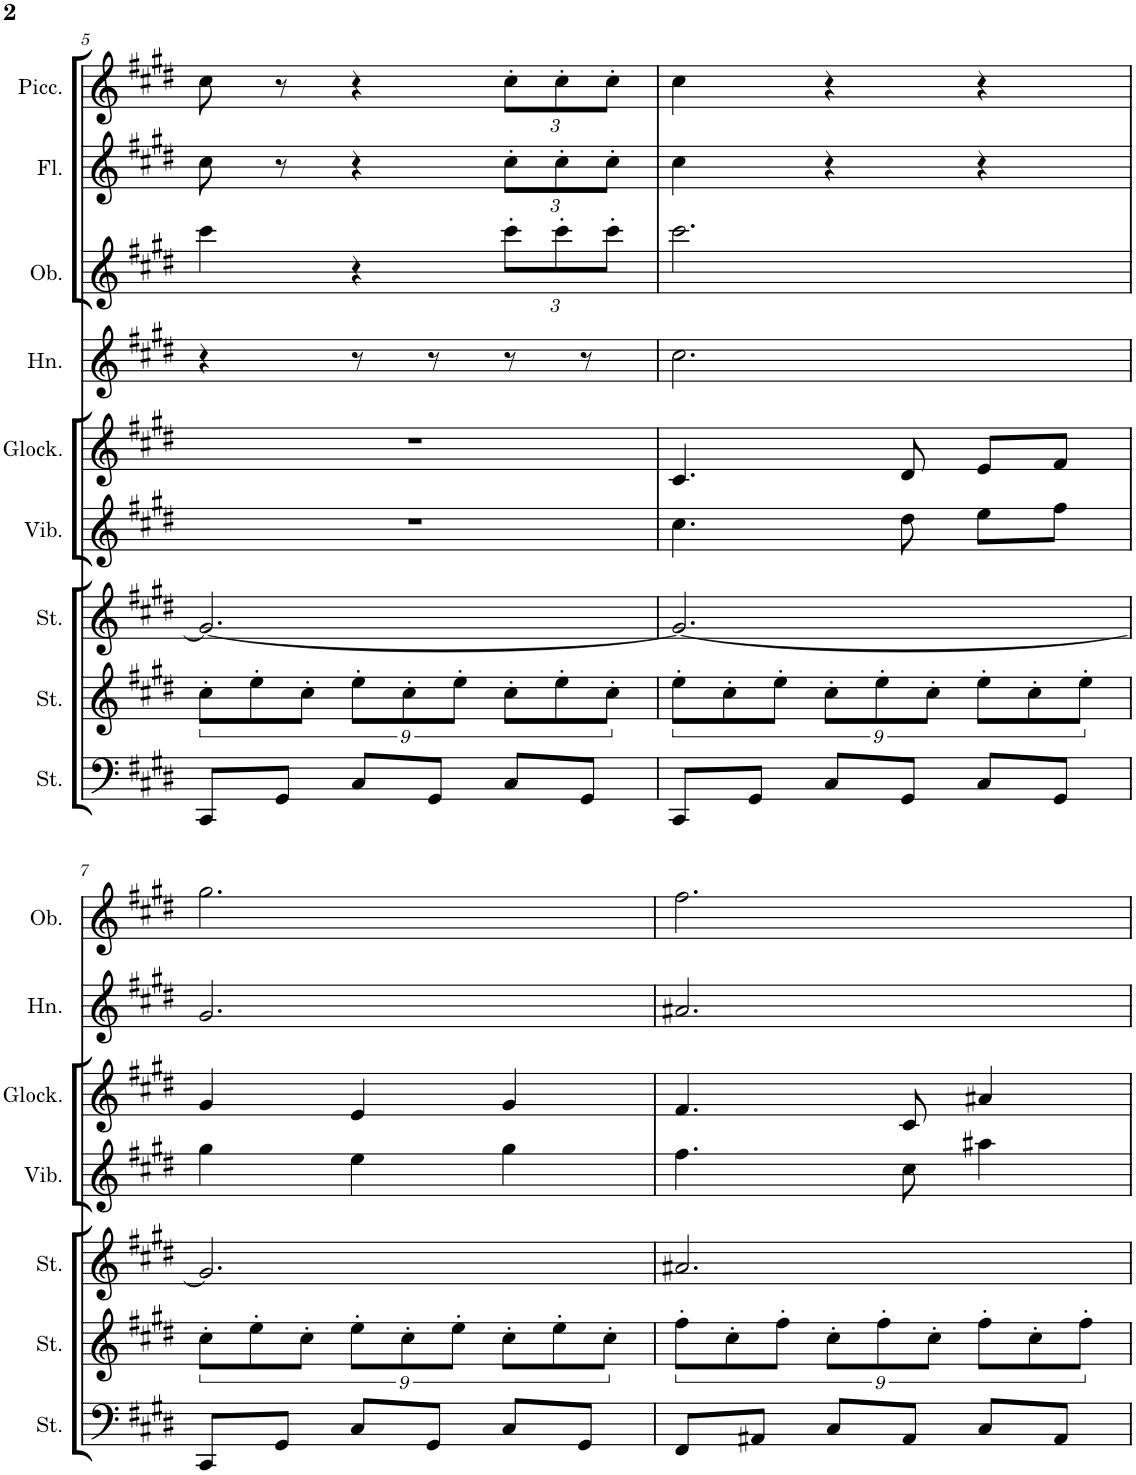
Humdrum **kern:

**kern	**kern	**kern	**kern	**kern	**kern	**kern	**kern	**kern
*part9	*part8	*part7	*part6	*part5	*part4	*part3	*part2	*part1
*staff9	*staff8	*staff7	*staff6	*staff5	*staff4	*staff3	*staff2	*staff1
*I"Strings	*I"Strings	*I"Strings	*I"Vibraphone	*I"Glockenspiel	*I"Horn	*I"Oboe	*I"Flute	*I"Piccolo
*I'St.	*I'St.	*I'St.	*I'Vib.	*I'Glock.	*I'Hn.	*I'Ob.	*I'Fl.	*I'Picc.
!!LO:PB:g=z
*clefF4	*clefG2	*clefG2	*clefG2	*clefG2	*clefG2	*clefG2	*clefG2	*clefG2
*	*	*	*	*Trd-14c-24	*Trd7c12	*	*	*Trd-7c-12
*k[f#c#g#d#]	*k[f#c#g#d#]	*k[f#c#g#d#]	*k[f#c#g#d#]	*k[f#c#g#d#]	*k[f#c#g#d#]	*k[f#c#g#d#]	*k[f#c#g#d#]	*k[f#c#g#d#]
*M3/4	*M3/4	*M3/4	*M3/4	*M3/4	*M3/4	*M3/4	*M3/4	*M3/4
=5	=5	=5	=5	=5	=5	=5	=5	=5
8CC#/L	12cc#'\L	2.g#/_	2.r	2.r	4r	4ccc#\	8cc#\	8cc#\
.	12ee'\	.	.	.	.	.	.	.
8GG#/J	.	.	.	.	.	.	8r	8r
.	12cc#'\J	.	.	.	.	.	.	.
8C#/L	12ee'\L	.	.	.	8r	4r	4r	4r
.	12cc#'\	.	.	.	.	.	.	.
8GG#/J	.	.	.	.	8r	.	.	.
.	12ee'\J	.	.	.	.	.	.	.
*	*	*	*	*	*	*Xbrackettup	*Xbrackettup	*Xbrackettup
8C#/L	12cc#'\L	.	.	.	8r	12ccc#'\L	12cc#'\L	12cc#'\L
.	12ee'\	.	.	.	.	12ccc#'\	12cc#'\	12cc#'\
8GG#/J	.	.	.	.	8r	.	.	.
.	12cc#'\J	.	.	.	.	12ccc#'\J	12cc#'\J	12cc#'\J
=6	=6	=6	=6	=6	=6	=6	=6	=6
8CC#/L	12ee'\L	2.g#/_	4.cc#\	4.c#/	2.cc#\	2.ccc#\	4cc#\	4cc#\
.	12cc#'\	.	.	.	.	.	.	.
8GG#/J	.	.	.	.	.	.	.	.
.	12ee'\J	.	.	.	.	.	.	.
8C#/L	12cc#'\L	.	.	.	.	.	4r	4r
.	12ee'\	.	.	.	.	.	.	.
8GG#/J	.	.	8dd#\	8d#/	.	.	.	.
.	12cc#'\J	.	.	.	.	.	.	.
8C#/L	12ee'\L	.	8ee\L	8e/L	.	.	4r	4r
.	12cc#'\	.	.	.	.	.	.	.
8GG#/J	.	.	8ff#\J	8f#/J	.	.	.	.
.	12ee'\J	.	.	.	.	.	.	.
!!LO:LB:g=z
=7	=7	=7	=7	=7	=7	=7	=7	=7
8CC#/L	12cc#'\L	2.g#/]	4gg#\	4g#/	2.g#/	2.gg#\	2.r	2.r
.	12ee'\	.	.	.	.	.	.	.
8GG#/J	.	.	.	.	.	.	.	.
.	12cc#'\J	.	.	.	.	.	.	.
8C#/L	12ee'\L	.	4ee\	4e/	.	.	.	.
.	12cc#'\	.	.	.	.	.	.	.
8GG#/J	.	.	.	.	.	.	.	.
.	12ee'\J	.	.	.	.	.	.	.
8C#/L	12cc#'\L	.	4gg#\	4g#/	.	.	.	.
.	12ee'\	.	.	.	.	.	.	.
8GG#/J	.	.	.	.	.	.	.	.
.	12cc#'\J	.	.	.	.	.	.	.
=8	=8	=8	=8	=8	=8	=8	=8	=8
8FF#/L	12ff#'\L	2.a#X/	4.ff#\	4.f#/	2.a#X/	2.ff#\	2.r	2.r
.	12cc#'\	.	.	.	.	.	.	.
8AA#X/J	.	.	.	.	.	.	.	.
.	12ff#'\J	.	.	.	.	.	.	.
8C#/L	12cc#'\L	.	.	.	.	.	.	.
.	12ff#'\	.	.	.	.	.	.	.
8AA#/J	.	.	8cc#\	8c#/	.	.	.	.
.	12cc#'\J	.	.	.	.	.	.	.
8C#/L	12ff#'\L	.	4aa#X\	4a#X/	.	.	.	.
.	12cc#'\	.	.	.	.	.	.	.
8AA#/J	.	.	.	.	.	.	.	.
.	12ff#'\J	.	.	.	.	.	.	.
=	=	=	=	=	=	=	=	=
*-	*-	*-	*-	*-	*-	*-	*-	*-
